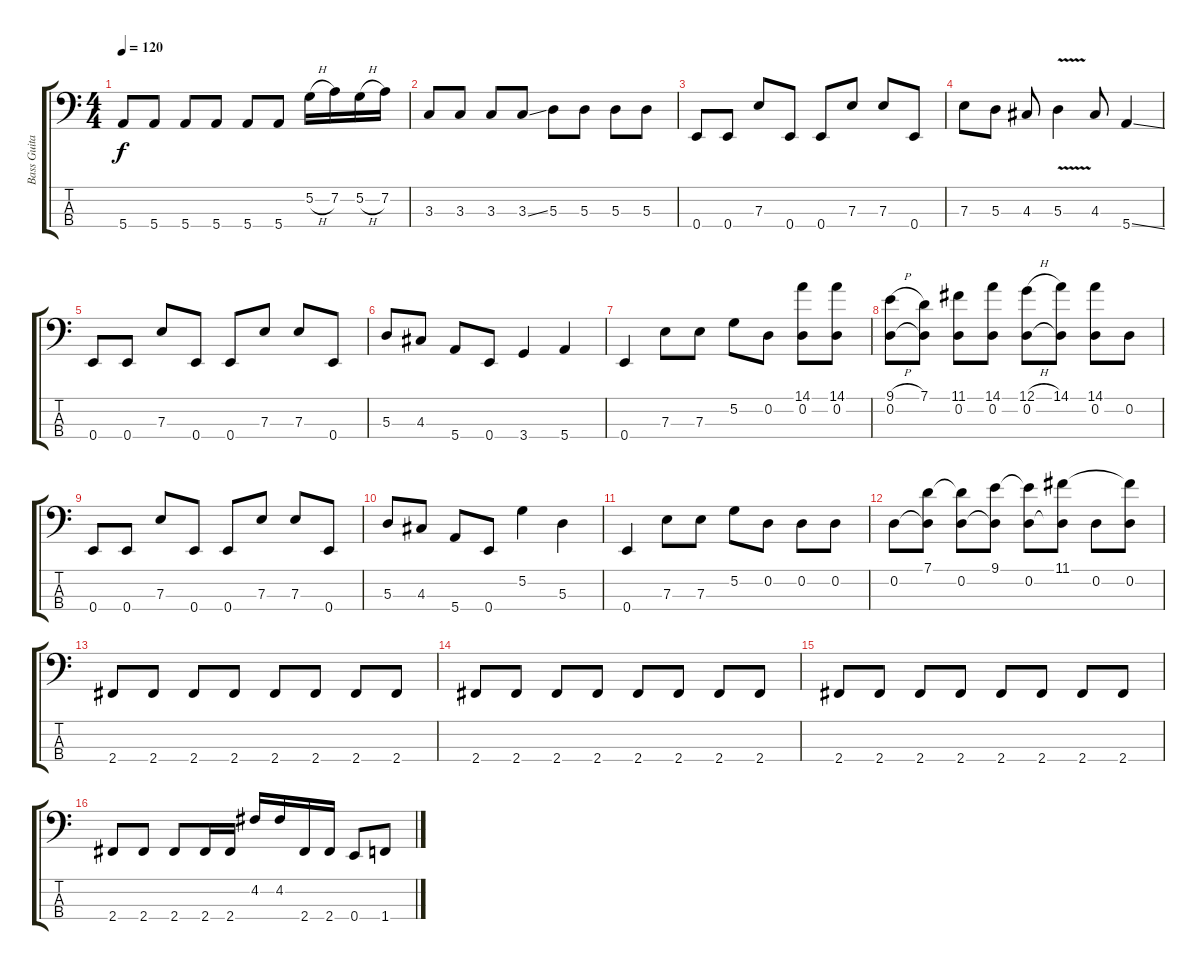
\track ("Bass Guitar" "Bass Guita") {instrument electricbassfinger}
\staff {score tabs}
\tuning (G2 D2 A1 E1) {hide}
\ts (4 4)
\tempo 120
\clef f4
\ks c
5.4.8{dy f} 5.4.8 5.4.8 5.4.8 5.4.8 5.4.8 5.2{h}.16 7.2.16 5.2{h}.16 7.2.16 |
3.3.8 3.3.8 3.3.8 3.3{ss}.8 5.3.8 5.3.8 5.3.8 5.3.8 |
0.4.8 0.4.8 7.3.8 0.4.8 0.4.8 7.3.8 7.3.8 0.4.8 |
7.3.8 5.3.8 4.3.8 5.3{v}.4 4.3.8 5.4{ss}.4 |
0.4.8 0.4.8 7.3.8 0.4.8 0.4.8 7.3.8 7.3.8 0.4.8 |
5.3.8 4.3.8 5.4.8 0.4.8 3.4.4 5.4.4 |
0.4.4 7.3.8 7.3.8 5.2.8 0.2.8 (14.1 0.2).8 (14.1 0.2).8 |
(9.1{h} 0.2).8 (7.1 0.2{t}).8 (11.1 0.2).8 (14.1 0.2).8 (12.1{h} 0.2).8 (14.1 0.2{t}).8 (14.1 0.2).8 0.2.8 |
0.4.8 0.4.8 7.3.8 0.4.8 0.4.8 7.3.8 7.3.8 0.4.8 |
5.3.8 4.3.8 5.4.8 0.4.8 5.2.4 5.3.4 |
0.4.4 7.3.8 7.3.8 5.2.8 0.2.8 0.2.8 0.2.8 |
0.2.8 (7.1 0.2{t}).8 (7.1{t} 0.2).8 (9.1 0.2{t}).8 (9.1{t} 0.2).8 (11.1 0.2{t}).8 0.2.8 (11.1{t} 0.2).8 |
2.4.8 2.4.8 2.4.8 2.4.8 2.4.8 2.4.8 2.4.8 2.4.8 |
2.4.8 2.4.8 2.4.8 2.4.8 2.4.8 2.4.8 2.4.8 2.4.8 |
2.4.8 2.4.8 2.4.8 2.4.8 2.4.8 2.4.8 2.4.8 2.4.8 |
2.4.8 2.4.8 2.4.8 2.4.16 2.4.16 4.2.16 4.2.16 2.4.16 2.4.16 0.4.8 1.4.8
